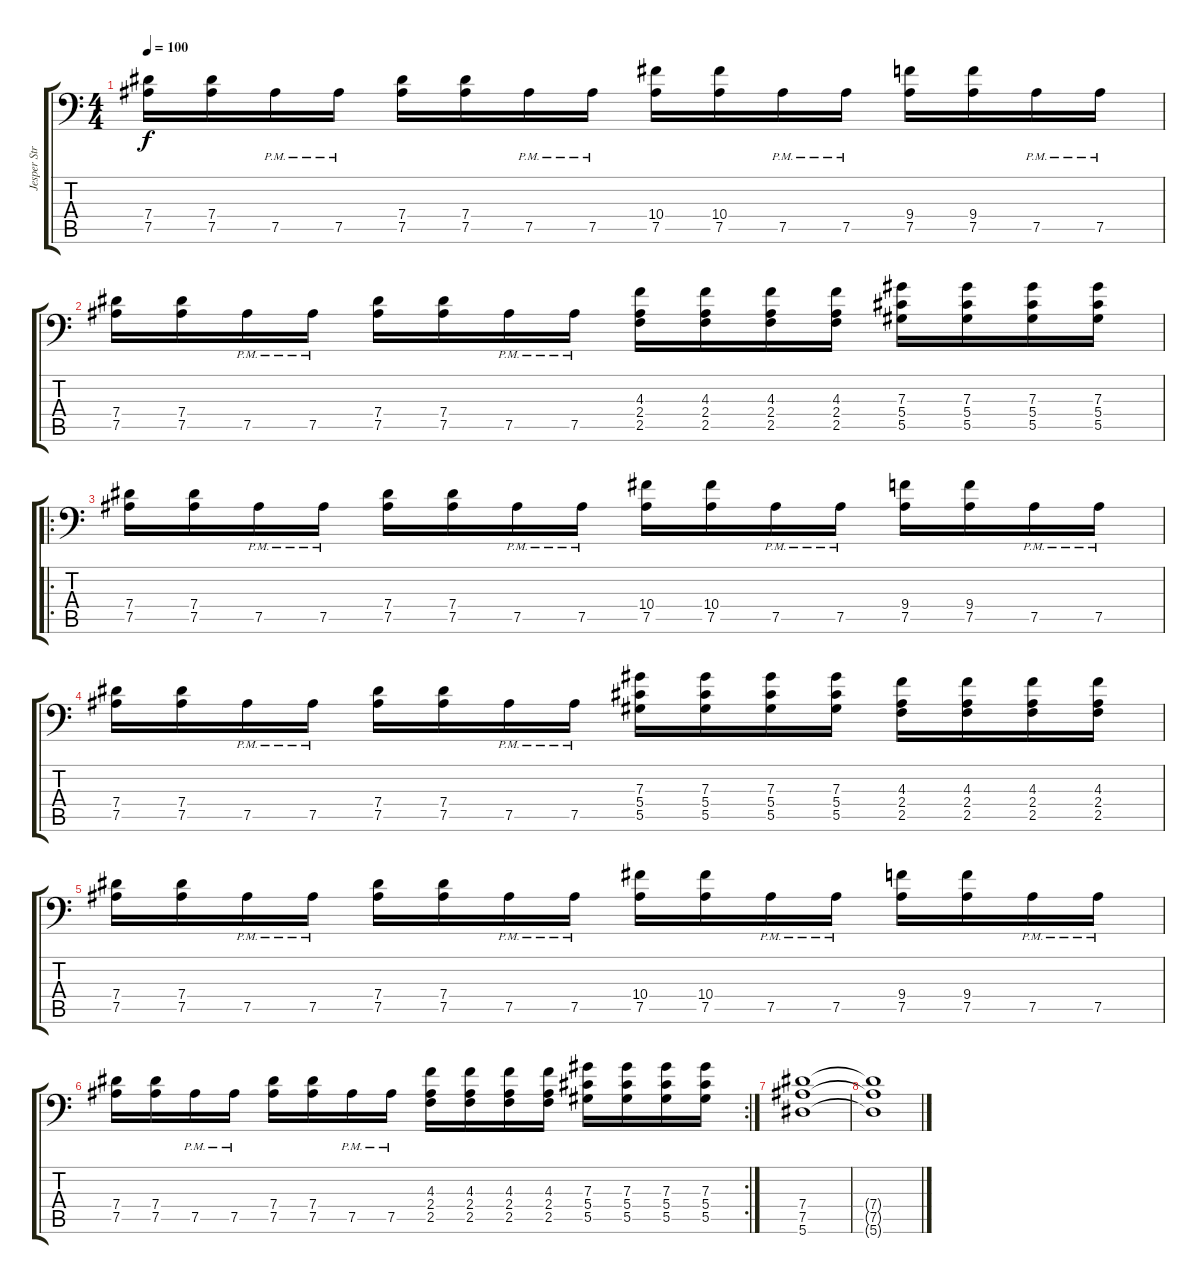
\track ("Jesper Strömblad" "Jesper Str") {instrument distortionguitar}
\staff {score tabs}
\tuning (Bb3 F3 Db3 Ab2 Eb2 Bb1) {hide}
\ts (4 4)
\tempo 100
\clef f4
\ks c
(7.4 7.5).16{dy f} (7.4 7.5).16 7.5{pm}.16 7.5{pm}.16 (7.4 7.5).16 (7.4 7.5).16 7.5{pm}.16 7.5{pm}.16 (10.4 7.5).16 (10.4 7.5).16 7.5{pm}.16 7.5{pm}.16 (9.4 7.5).16 (9.4 7.5).16 7.5{pm}.16 7.5{pm}.16 |
(7.4 7.5).16 (7.4 7.5).16 7.5{pm}.16 7.5{pm}.16 (7.4 7.5).16 (7.4 7.5).16 7.5{pm}.16 7.5{pm}.16 (4.3 2.4 2.5).16 (4.3 2.4 2.5).16 (4.3 2.4 2.5).16 (4.3 2.4 2.5).16 (7.3 5.4 5.5).16 (7.3 5.4 5.5).16 (7.3 5.4 5.5).16 (7.3 5.4 5.5).16 |
\ro
(7.4 7.5).16 (7.4 7.5).16 7.5{pm}.16 7.5{pm}.16 (7.4 7.5).16 (7.4 7.5).16 7.5{pm}.16 7.5{pm}.16 (10.4 7.5).16 (10.4 7.5).16 7.5{pm}.16 7.5{pm}.16 (9.4 7.5).16 (9.4 7.5).16 7.5{pm}.16 7.5{pm}.16 |
(7.4 7.5).16 (7.4 7.5).16 7.5{pm}.16 7.5{pm}.16 (7.4 7.5).16 (7.4 7.5).16 7.5{pm}.16 7.5{pm}.16 (7.3 5.4 5.5).16 (7.3 5.4 5.5).16 (7.3 5.4 5.5).16 (7.3 5.4 5.5).16 (4.3 2.4 2.5).16 (4.3 2.4 2.5).16 (4.3 2.4 2.5).16 (4.3 2.4 2.5).16 |
(7.4 7.5).16 (7.4 7.5).16 7.5{pm}.16 7.5{pm}.16 (7.4 7.5).16 (7.4 7.5).16 7.5{pm}.16 7.5{pm}.16 (10.4 7.5).16 (10.4 7.5).16 7.5{pm}.16 7.5{pm}.16 (9.4 7.5).16 (9.4 7.5).16 7.5{pm}.16 7.5{pm}.16 |
\rc 2
(7.4 7.5).16 (7.4 7.5).16 7.5{pm}.16 7.5{pm}.16 (7.4 7.5).16 (7.4 7.5).16 7.5{pm}.16 7.5{pm}.16 (4.3 2.4 2.5).16 (4.3 2.4 2.5).16 (4.3 2.4 2.5).16 (4.3 2.4 2.5).16 (7.3 5.4 5.5).16 (7.3 5.4 5.5).16 (7.3 5.4 5.5).16 (7.3 5.4 5.5).16 |
(7.4 7.5 5.6).1 |
(7.4{t} 7.5{t} 5.6{t}).1
